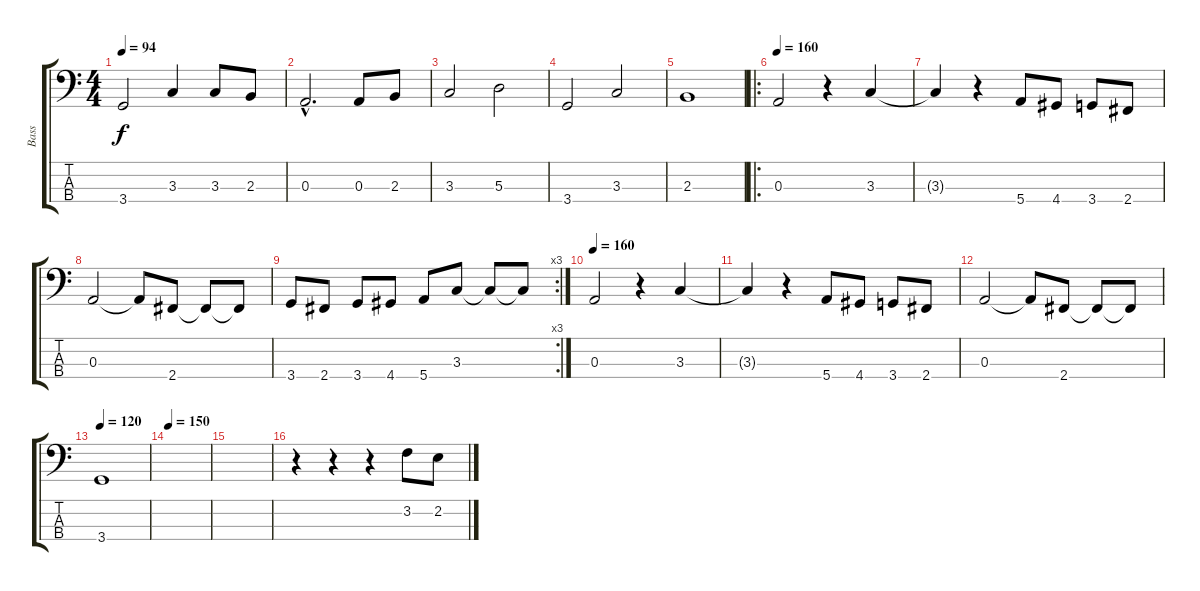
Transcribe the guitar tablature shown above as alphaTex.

\track ("Bass" "Bass") {instrument electricbasspick}
\staff {score tabs}
\tuning (G2 D2 A1 E1) {hide}
\ts (4 4)
\tempo 94
\clef f4
\ks c
3.4.2{dy f} 3.3.4 3.3.8 2.3.8 |
0.3{hac}.2{d} 0.3.8 2.3.8 |
3.3.2 5.3.2 |
3.4.2 3.3.2 |
2.3.1 |
\ro
\tempo 160
0.3.2 r.4 3.3.4 |
3.3{t}.4 r.4 5.4.8 4.4.8 3.4.8 2.4.8 |
0.3.2 0.3{t}.8 2.4.8 2.4{t}.8 2.4{t}.8 |
\rc 3
3.4.8 2.4.8 3.4.8 4.4.8 5.4.8 3.3.8 3.3{t}.8 3.3{t}.8 |
\tempo 160
0.3.2 r.4 3.3.4 |
3.3{t}.4 r.4 5.4.8 4.4.8 3.4.8 2.4.8 |
0.3.2 0.3{t}.8 2.4.8 2.4{t}.8 2.4{t}.8 |
\tempo 120
3.4.1 |
\tempo 150
|
|
r.4 r.4 r.4 3.2.8 2.2.8
